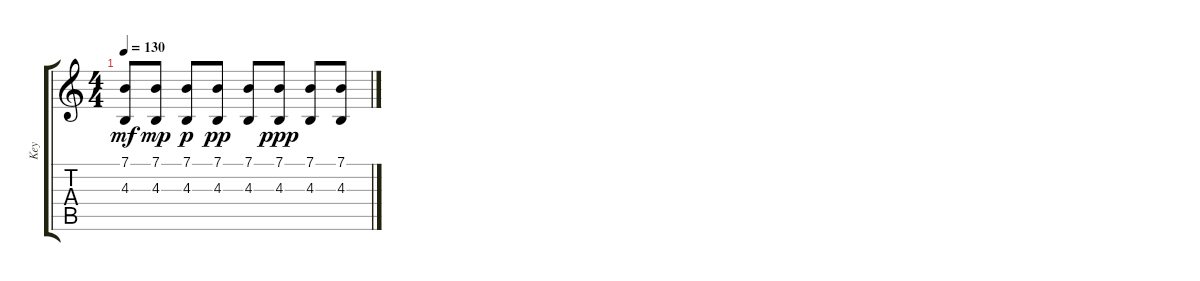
\track ("Key" "Key") {instrument lead2sawtooth}
\staff {score tabs}
\tuning (E4 B3 G3 D3 A2 E2) {hide}
\ts (4 4)
\tempo 130
\clef g2
\ks c
(7.1 4.3).8{dy mf} (7.1 4.3).8{dy mp} (7.1 4.3).8{dy p} (7.1 4.3).8{dy pp} (7.1 4.3).8 (7.1 4.3).8{dy ppp} (7.1 4.3).8 (7.1 4.3).8
